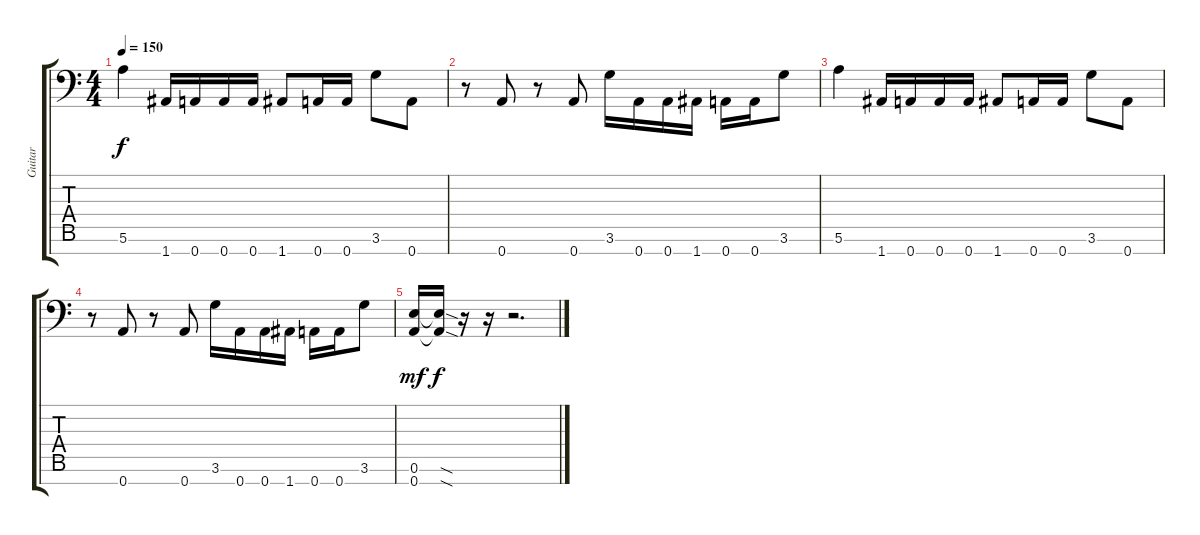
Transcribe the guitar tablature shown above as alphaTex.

\track ("Guitar" "Guitar") {instrument electricguitarclean}
\staff {score tabs}
\tuning (E4 B3 G3 D3 A2 E2 A1) {hide}
\ts (4 4)
\tempo 150
\clef f4
\ks c
5.6.4{dy f} 1.7.16 0.7.16 0.7.16 0.7.16 1.7.8 0.7.16 0.7.16 3.6.8 0.7.8 |
r.8 0.7.8 r.8 0.7.8 3.6.16 0.7.16 0.7.16 1.7.16 0.7.16 0.7.16 3.6.8 |
5.6.4 1.7.16 0.7.16 0.7.16 0.7.16 1.7.8 0.7.16 0.7.16 3.6.8 0.7.8 |
r.8 0.7.8 r.8 0.7.8 3.6.16 0.7.16 0.7.16 1.7.16 0.7.16 0.7.16 3.6.8 |
(0.6 0.7).16{dy mf} (0.6{sod t} 0.7{sod t}).16{dy f} r.16 r.16 r.2{d}
